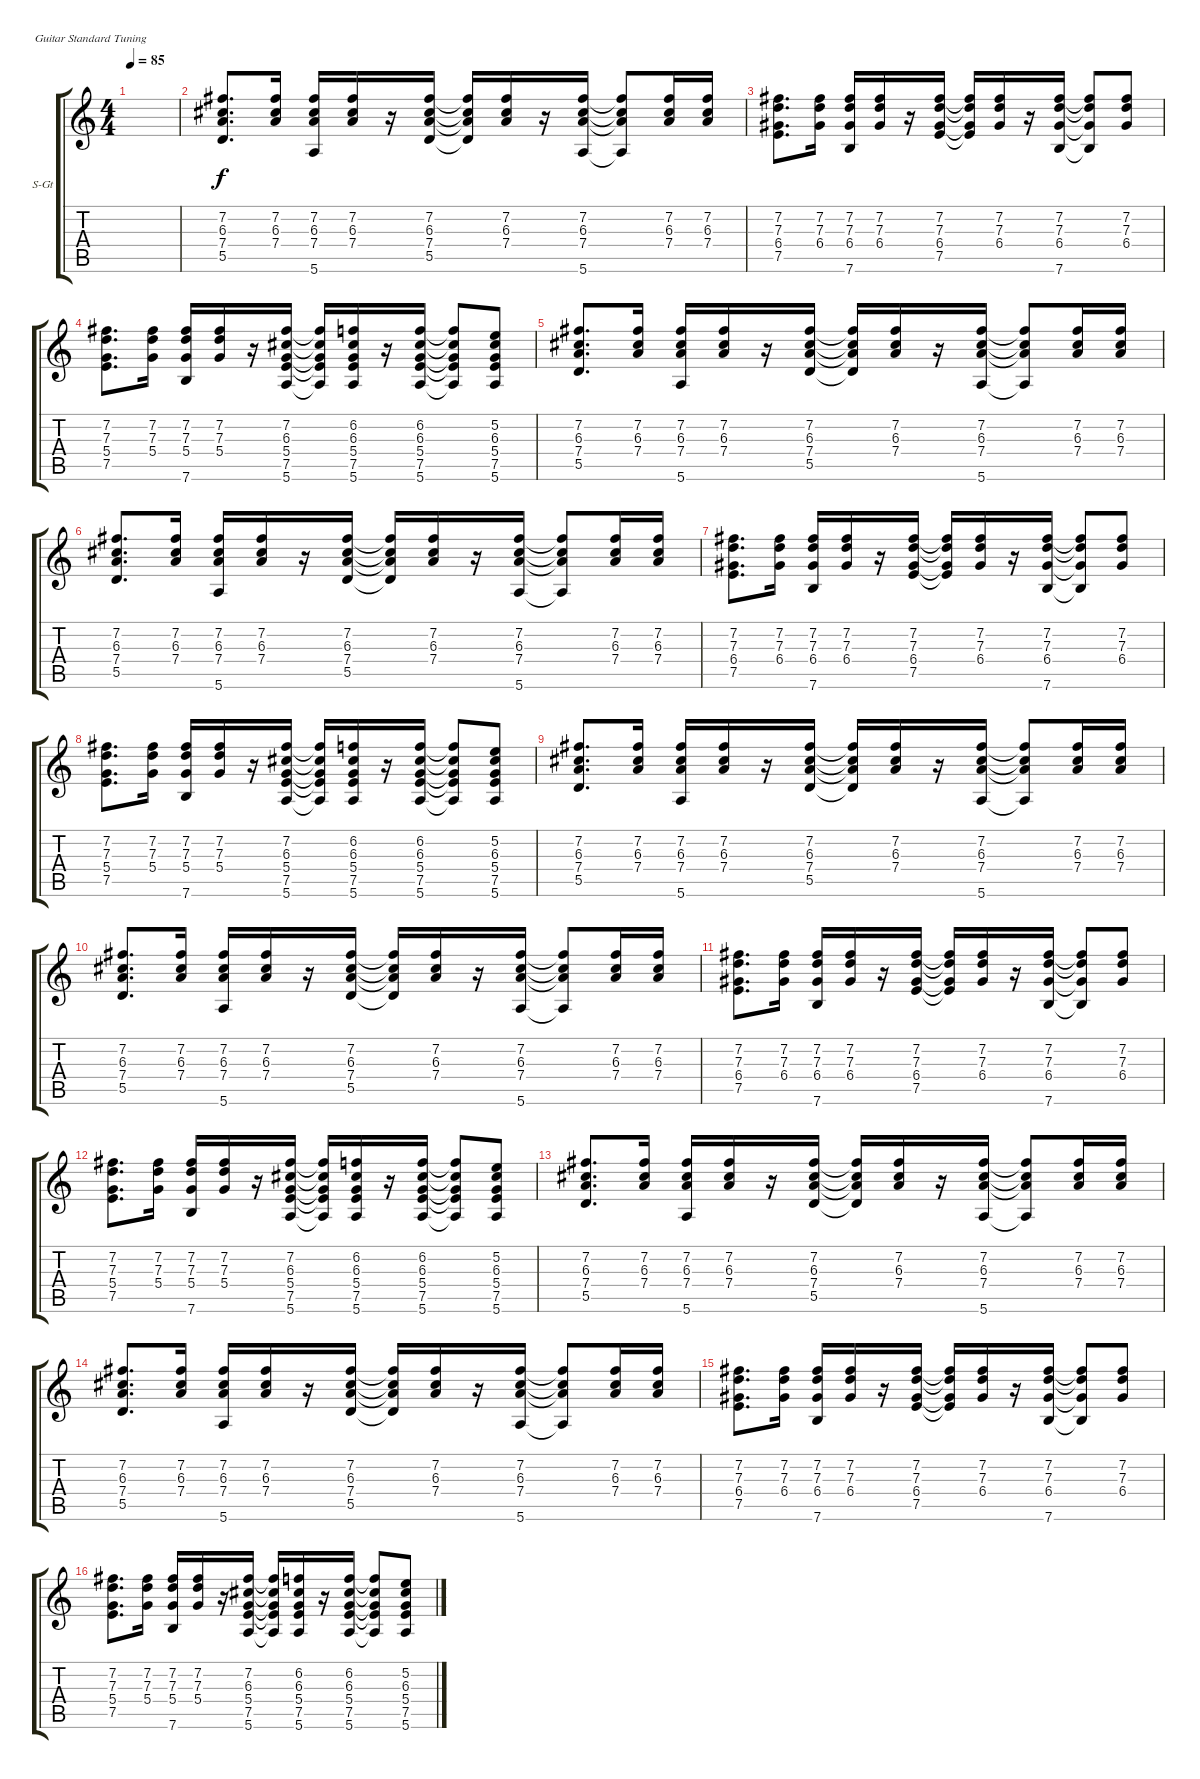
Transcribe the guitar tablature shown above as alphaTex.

\defaultSystemsLayout 4
\bracketExtendMode groupsimilarinstruments
\firstSystemTrackNameOrientation horizontal
\otherSystemsTrackNameOrientation horizontal
\track ("Steel Guitar" "S-Gt") {instrument acousticguitarsteel}
\staff {score tabs}
\tuning (E4 B3 G3 D3 A2 E2)
\ts (4 4)
\ac
\tempo 85
\clef g2
\ks c
|
(5.5 6.3 7.2 7.4).8{d} (7.2 7.4 6.3).16 (5.6 7.4 6.3 7.2).16 (7.2 6.3 7.4).16 r.16 (7.4 7.2 6.3 5.5).16 (7.4{t} 6.3{t} 7.2{t} 5.5{t}).16 (7.2 6.3 7.4).16 r.16 (5.6 6.3 7.2 7.4).16 (5.6{t} 6.3{t} 7.2{t} 7.4{t}).8 (7.4 6.3 7.2).16 (6.3 7.4 7.2).16 |
(7.5 7.3 7.2 6.4).8{d} (7.2 6.4 7.3).16 (7.6 6.4 7.3 7.2).16 (7.2 7.3 6.4).16 r.16 (6.4 7.2 7.3 7.5).16 (6.4{t} 7.3{t} 7.2{t} 7.5{t}).16 (7.2 7.3 6.4).16 r.16 (7.6 7.3 6.4 7.2).16 (7.6{t} 6.4{t} 7.3{t} 7.2{t}).8 (6.4 7.3 7.2).8 |
(7.5 7.3 7.2 5.4).8{d} (7.2 5.4 7.3).16 (7.6 5.4 7.3 7.2).16 (7.2 7.3 5.4).16 r.16 (5.4 7.2 6.3 7.5 5.6).16 (7.2{t} 5.6{t} 6.3{t} 5.4{t} 7.5{t}).16 (6.3 5.4 5.6 7.5 6.2).16 r.16 (6.2 6.3 5.4 7.5 5.6).16 (6.2{t} 6.3{t} 7.5{t} 5.6{t} 5.4{t}).8 (5.2 6.3 5.4 7.5 5.6).8 |
(5.5 6.3 7.4 7.2).8{d} (7.2 7.4 6.3).16 (5.6 7.4 6.3 7.2).16 (7.2 6.3 7.4).16 r.16 (7.4 7.2 6.3 5.5).16 (7.4{t} 6.3{t} 7.2{t} 5.5{t}).16 (7.2 6.3 7.4).16 r.16 (5.6 6.3 7.2 7.4).16 (5.6{t} 6.3{t} 7.2{t} 7.4{t}).8 (7.4 6.3 7.2).16 (6.3 7.4 7.2).16 |
(5.5 6.3 7.2 7.4).8{d} (7.2 7.4 6.3).16 (5.6 7.4 6.3 7.2).16 (7.2 6.3 7.4).16 r.16 (7.4 7.2 6.3 5.5).16 (7.4{t} 6.3{t} 7.2{t} 5.5{t}).16 (7.2 6.3 7.4).16 r.16 (5.6 6.3 7.2 7.4).16 (5.6{t} 6.3{t} 7.2{t} 7.4{t}).8 (7.4 6.3 7.2).16 (6.3 7.4 7.2).16 |
(7.5 7.3 7.2 6.4).8{d} (7.2 6.4 7.3).16 (7.6 6.4 7.3 7.2).16 (7.2 7.3 6.4).16 r.16 (6.4 7.2 7.3 7.5).16 (6.4{t} 7.3{t} 7.2{t} 7.5{t}).16 (7.2 7.3 6.4).16 r.16 (7.6 7.3 6.4 7.2).16 (7.6{t} 6.4{t} 7.3{t} 7.2{t}).8 (6.4 7.3 7.2).8 |
(7.5 7.3 7.2 5.4).8{d} (7.2 5.4 7.3).16 (7.6 5.4 7.3 7.2).16 (7.2 7.3 5.4).16 r.16 (5.4 7.2 6.3 7.5 5.6).16 (7.2{t} 5.6{t} 6.3{t} 5.4{t} 7.5{t}).16 (6.3 5.4 5.6 7.5 6.2).16 r.16 (6.2 6.3 5.4 7.5 5.6).16 (6.2{t} 6.3{t} 7.5{t} 5.6{t} 5.4{t}).8 (5.2 6.3 5.4 7.5 5.6).8 |
(5.5 6.3 7.4 7.2).8{d} (7.2 7.4 6.3).16 (5.6 7.4 6.3 7.2).16 (7.2 6.3 7.4).16 r.16 (7.4 7.2 6.3 5.5).16 (7.4{t} 6.3{t} 7.2{t} 5.5{t}).16 (7.2 6.3 7.4).16 r.16 (5.6 6.3 7.2 7.4).16 (5.6{t} 6.3{t} 7.2{t} 7.4{t}).8 (7.4 6.3 7.2).16 (6.3 7.4 7.2).16 |
(5.5 6.3 7.2 7.4).8{d} (7.2 7.4 6.3).16 (5.6 7.4 6.3 7.2).16 (7.2 6.3 7.4).16 r.16 (7.4 7.2 6.3 5.5).16 (7.4{t} 6.3{t} 7.2{t} 5.5{t}).16 (7.2 6.3 7.4).16 r.16 (5.6 6.3 7.2 7.4).16 (5.6{t} 6.3{t} 7.2{t} 7.4{t}).8 (7.4 6.3 7.2).16 (6.3 7.4 7.2).16 |
(7.5 7.3 7.2 6.4).8{d} (7.2 6.4 7.3).16 (7.6 6.4 7.3 7.2).16 (7.2 7.3 6.4).16 r.16 (6.4 7.2 7.3 7.5).16 (6.4{t} 7.3{t} 7.2{t} 7.5{t}).16 (7.2 7.3 6.4).16 r.16 (7.6 7.3 6.4 7.2).16 (7.6{t} 6.4{t} 7.3{t} 7.2{t}).8 (6.4 7.3 7.2).8 |
(7.5 7.3 7.2 5.4).8{d} (7.2 5.4 7.3).16 (7.6 5.4 7.3 7.2).16 (7.2 7.3 5.4).16 r.16 (5.4 7.2 6.3 7.5 5.6).16 (7.2{t} 5.6{t} 6.3{t} 5.4{t} 7.5{t}).16 (6.3 5.4 5.6 7.5 6.2).16 r.16 (6.2 6.3 5.4 7.5 5.6).16 (6.2{t} 6.3{t} 7.5{t} 5.6{t} 5.4{t}).8 (5.2 6.3 5.4 7.5 5.6).8 |
(5.5 6.3 7.4 7.2).8{d} (7.2 7.4 6.3).16 (5.6 7.4 6.3 7.2).16 (7.2 6.3 7.4).16 r.16 (7.4 7.2 6.3 5.5).16 (7.4{t} 6.3{t} 7.2{t} 5.5{t}).16 (7.2 6.3 7.4).16 r.16 (5.6 6.3 7.2 7.4).16 (5.6{t} 6.3{t} 7.2{t} 7.4{t}).8 (7.4 6.3 7.2).16 (6.3 7.4 7.2).16 |
(5.5 6.3 7.2 7.4).8{d} (7.2 7.4 6.3).16 (5.6 7.4 6.3 7.2).16 (7.2 6.3 7.4).16 r.16 (7.4 7.2 6.3 5.5).16 (7.4{t} 6.3{t} 7.2{t} 5.5{t}).16 (7.2 6.3 7.4).16 r.16 (5.6 6.3 7.2 7.4).16 (5.6{t} 6.3{t} 7.2{t} 7.4{t}).8 (7.4 6.3 7.2).16 (6.3 7.4 7.2).16 |
(7.5 7.3 7.2 6.4).8{d} (7.2 6.4 7.3).16 (7.6 6.4 7.3 7.2).16 (7.2 7.3 6.4).16 r.16 (6.4 7.2 7.3 7.5).16 (6.4{t} 7.3{t} 7.2{t} 7.5{t}).16 (7.2 7.3 6.4).16 r.16 (7.6 7.3 6.4 7.2).16 (7.6{t} 6.4{t} 7.3{t} 7.2{t}).8 (6.4 7.3 7.2).8 |
(7.5 7.3 7.2 5.4).8{d} (7.2 5.4 7.3).16 (7.6 5.4 7.3 7.2).16 (7.2 7.3 5.4).16 r.16 (5.4 7.2 6.3 7.5 5.6).16 (7.2{t} 5.6{t} 6.3{t} 5.4{t} 7.5{t}).16 (6.3 5.4 5.6 7.5 6.2).16 r.16 (6.2 6.3 5.4 7.5 5.6).16 (6.2{t} 6.3{t} 7.5{t} 5.6{t} 5.4{t}).8 (5.2 6.3 5.4 7.5 5.6).8
